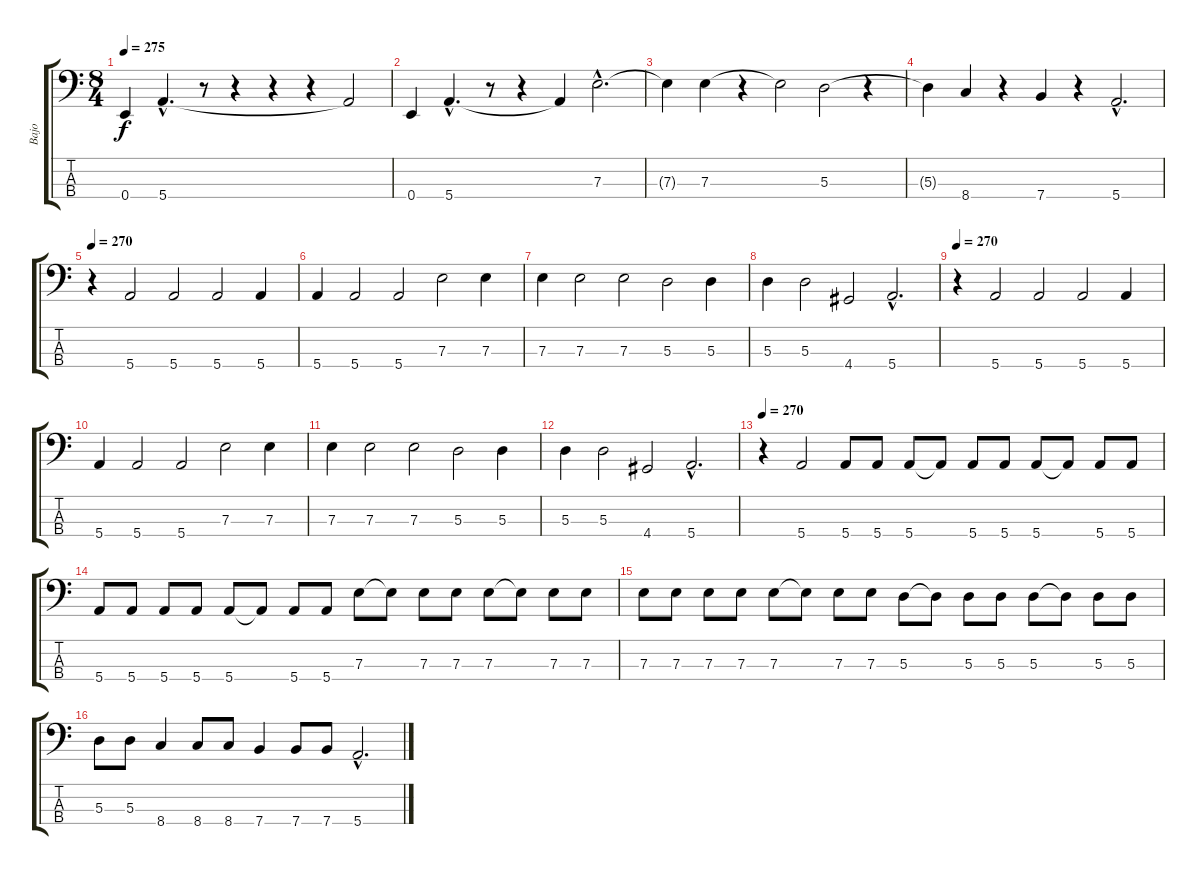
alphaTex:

\track ("Bajo" "Bajo") {instrument electricbassfinger}
\staff {score tabs}
\tuning (G2 D2 A1 E1) {hide}
\ts (8 4)
\tempo 275
\clef f4
\ks c
0.4.4{dy f} 5.4{hac}.4{d} r.8 r.4 r.4 r.4 5.4{t}.2 |
0.4.4 5.4{hac}.4{d} r.8 r.4 5.4{t}.4 7.3{hac}.2{d} |
7.3{t}.4 7.3.4 r.4 7.3{t}.2 5.3.2 r.4 |
5.3{t}.4 8.4.4 r.4 7.4.4 r.4 5.4{hac}.2{d} |
\tempo 270
r.4 5.4.2 5.4.2 5.4.2 5.4.4 |
5.4.4 5.4.2 5.4.2 7.3.2 7.3.4 |
7.3.4 7.3.2 7.3.2 5.3.2 5.3.4 |
5.3.4 5.3.2 4.4.2 5.4{hac}.2{d} |
\tempo 270
r.4 5.4.2 5.4.2 5.4.2 5.4.4 |
5.4.4 5.4.2 5.4.2 7.3.2 7.3.4 |
7.3.4 7.3.2 7.3.2 5.3.2 5.3.4 |
5.3.4 5.3.2 4.4.2 5.4{hac}.2{d} |
\tempo 270
r.4 5.4.2 5.4.8 5.4.8 5.4.8 5.4{t}.8 5.4.8 5.4.8 5.4.8 5.4{t}.8 5.4.8 5.4.8 |
5.4.8 5.4.8 5.4.8 5.4.8 5.4.8 5.4{t}.8 5.4.8 5.4.8 7.3.8 7.3{t}.8 7.3.8 7.3.8 7.3.8 7.3{t}.8 7.3.8 7.3.8 |
7.3.8 7.3.8 7.3.8 7.3.8 7.3.8 7.3{t}.8 7.3.8 7.3.8 5.3.8 5.3{t}.8 5.3.8 5.3.8 5.3.8 5.3{t}.8 5.3.8 5.3.8 |
5.3.8 5.3.8 8.4.4 8.4.8 8.4.8 7.4.4 7.4.8 7.4.8 5.4{hac}.2{d}
